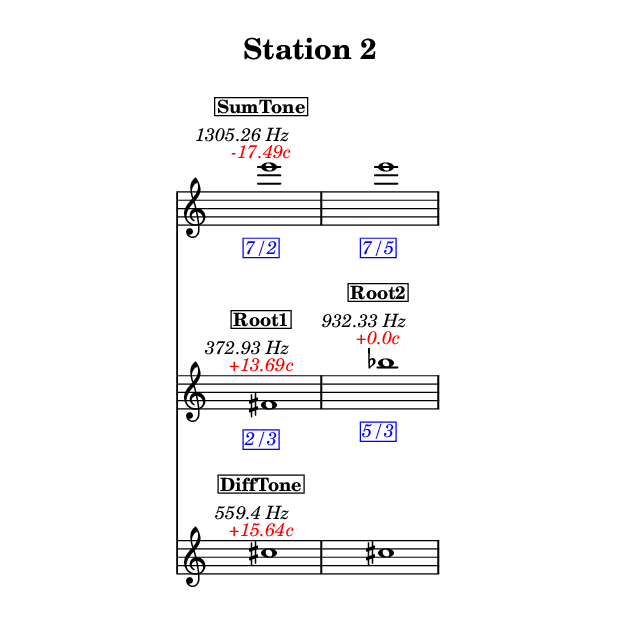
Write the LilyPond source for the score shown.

\version "2.20.0"
\language "english"

#(set-default-paper-size "a6" 'portrait)
#(set-global-staff-size 16)

\header {
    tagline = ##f
    title = \markup {
        \pad-around
            #3
            "Station 2"
        }
}

\layout {
    indent = #25
}

\paper {
    systems-per-page = 1
}

\score {
    \new Score
    <<
        \new Staff
        \with
        {
            \remove Time_signature_engraver
        }
        {
            \clef "treble"
            e'''1
            - \tweak color #red
            ^ \markup {
                \halign
                    #0
                    \italic
                        {
                            -17.49c
                        }
                }
            ^ \markup {
                \halign
                    #1
                    \italic
                        {
                            1305.26
                            Hz
                        }
                }
            ^ \markup {
                \pad-around
                    #1
                    \box
                        \vcenter
                            \halign
                                #0
                                \bold
                                    {
                                        SumTone
                                    }
                }
            - \tweak color #blue
            _ \markup {
                \pad-around
                    #1
                    \box
                        \halign
                            #0
                            \italic
                                {
                                    7/2
                                }
                }
            \override Score.NonMusicalPaperColumn.padding = #5
            \clef "treble"
            e'''1
            - \tweak color #blue
            _ \markup {
                \pad-around
                    #1
                    \box
                        \halign
                            #0
                            \italic
                                {
                                    7/5
                                }
                }
        }
        \new Staff
        \with
        {
            \remove Time_signature_engraver
        }
        {
            \clef "treble"
            fs'1
            - \tweak color #red
            ^ \markup {
                \halign
                    #0
                    \italic
                        {
                            +13.69c
                        }
                }
            ^ \markup {
                \halign
                    #1
                    \italic
                        {
                            372.93
                            Hz
                        }
                }
            ^ \markup {
                \pad-around
                    #1
                    \box
                        \vcenter
                            \halign
                                #0
                                \bold
                                    {
                                        Root1
                                    }
                }
            - \tweak color #blue
            _ \markup {
                \pad-around
                    #1
                    \box
                        \halign
                            #0
                            \italic
                                {
                                    2/3
                                }
                }
            \clef "treble"
            bf''1
            - \tweak color #red
            ^ \markup {
                \halign
                    #0
                    \italic
                        {
                            +0.0c
                        }
                }
            ^ \markup {
                \halign
                    #1
                    \italic
                        {
                            932.33
                            Hz
                        }
                }
            ^ \markup {
                \pad-around
                    #1
                    \box
                        \vcenter
                            \halign
                                #0
                                \bold
                                    {
                                        Root2
                                    }
                }
            - \tweak color #blue
            _ \markup {
                \pad-around
                    #1
                    \box
                        \halign
                            #0
                            \italic
                                {
                                    5/3
                                }
                }
        }
        \new Staff
        \with
        {
            \remove Time_signature_engraver
        }
        {
            \clef "treble"
            cs''1
            - \tweak color #red
            ^ \markup {
                \halign
                    #0
                    \italic
                        {
                            +15.64c
                        }
                }
            ^ \markup {
                \halign
                    #1
                    \italic
                        {
                            559.4
                            Hz
                        }
                }
            ^ \markup {
                \pad-around
                    #1
                    \box
                        \vcenter
                            \halign
                                #0
                                \bold
                                    {
                                        DiffTone
                                    }
                }
            \clef "treble"
            cs''1
        }
    >>
}